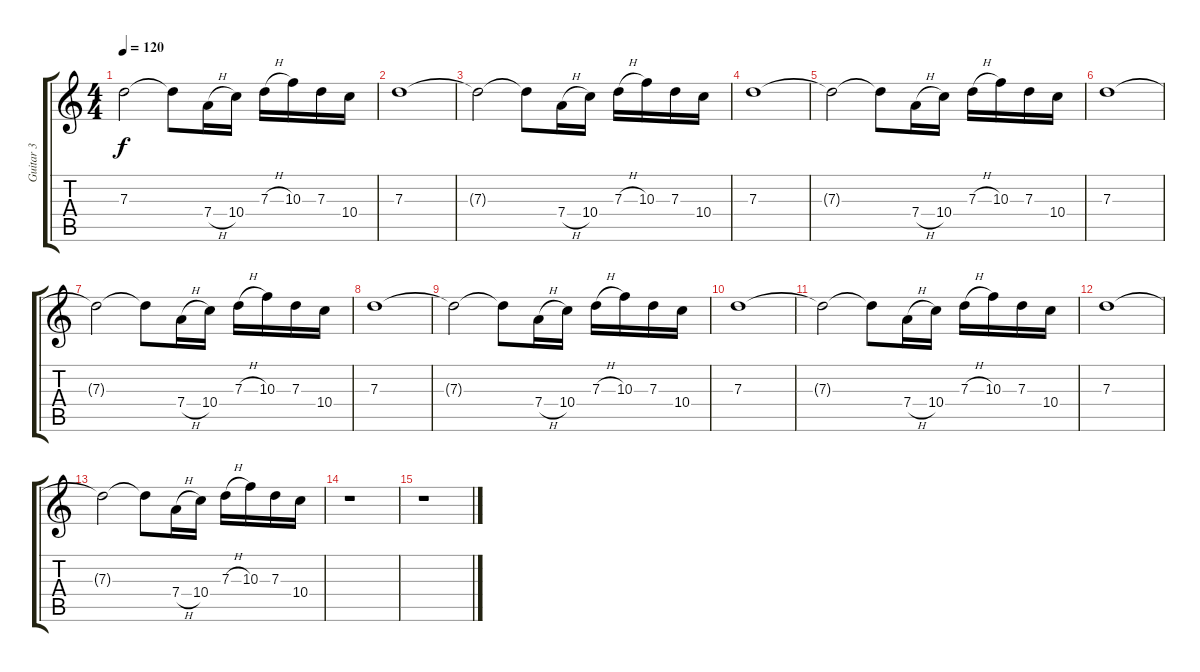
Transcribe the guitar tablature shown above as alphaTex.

\track ("Guitar 3" "Guitar 3") {instrument overdrivenguitar}
\staff {score tabs}
\tuning (E4 B3 G3 D3 A2 E2) {hide}
\ts (4 4)
\tempo 120
\clef g2
\ks c
7.3{t}.2{dy f} 7.3{t}.8 7.4{h}.16 10.4.16 7.3{h}.16 10.3.16 7.3.16 10.4.16 |
7.3.1 |
7.3{t}.2 7.3{t}.8 7.4{h}.16 10.4.16 7.3{h}.16 10.3.16 7.3.16 10.4.16 |
7.3.1 |
7.3{t}.2 7.3{t}.8 7.4{h}.16 10.4.16 7.3{h}.16 10.3.16 7.3.16 10.4.16 |
7.3.1 |
7.3{t}.2 7.3{t}.8 7.4{h}.16 10.4.16 7.3{h}.16 10.3.16 7.3.16 10.4.16 |
7.3.1 |
7.3{t}.2 7.3{t}.8 7.4{h}.16 10.4.16 7.3{h}.16 10.3.16 7.3.16 10.4.16 |
7.3.1 |
7.3{t}.2 7.3{t}.8 7.4{h}.16 10.4.16 7.3{h}.16 10.3.16 7.3.16 10.4.16 |
7.3.1 |
7.3{t}.2 7.3{t}.8 7.4{h}.16 10.4.16 7.3{h}.16 10.3.16 7.3.16 10.4.16 |
r.1 |
r.1
